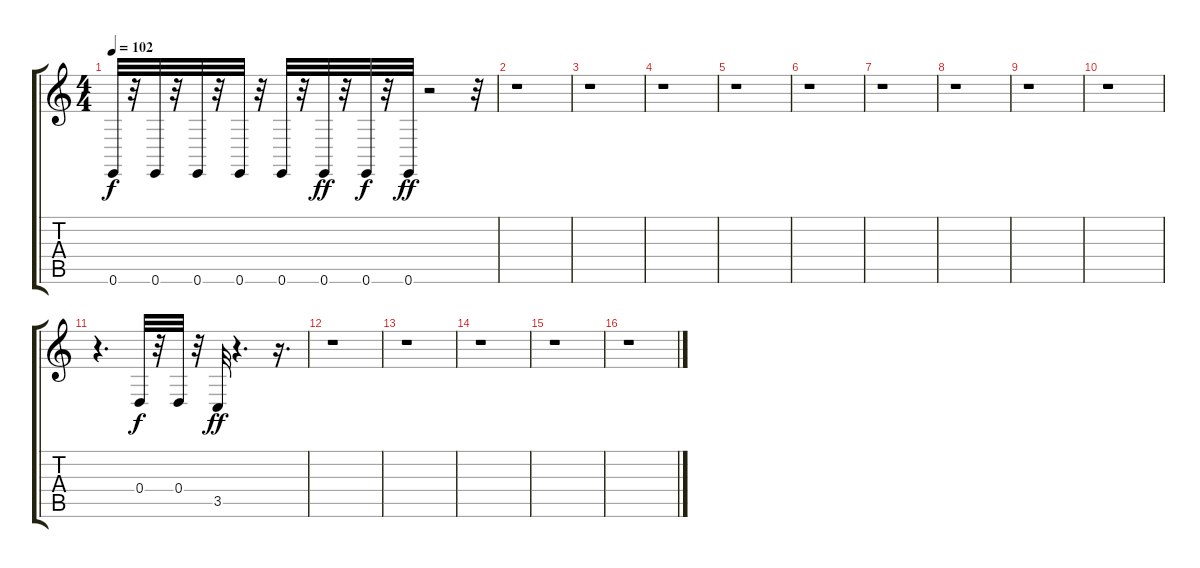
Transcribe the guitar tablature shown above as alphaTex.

\track "" {instrument drawbarorgan}
\staff {score tabs}
\tuning (E4 B3 G3 D3 A2 E2) {hide}
\ts (4 4)
\tempo 102
\clef g2
\ks c
0.6.32{dy f} r.32 0.6.32 r.32 0.6.32 r.32 0.6.32 r.32 0.6.32 r.32 0.6.32{dy ff} r.32 0.6.32{dy f} r.32 0.6.32{dy ff} r.2 r.32 |
r.1 |
r.1 |
r.1 |
r.1 |
r.1 |
r.1 |
r.1 |
r.1 |
r.1 |
r.4{d} 0.4.32{dy f} r.32 0.4.32 r.32 3.5.32{dy ff} r.4{d} r.16{d} |
r.1 |
r.1 |
r.1 |
r.1 |
r.1
